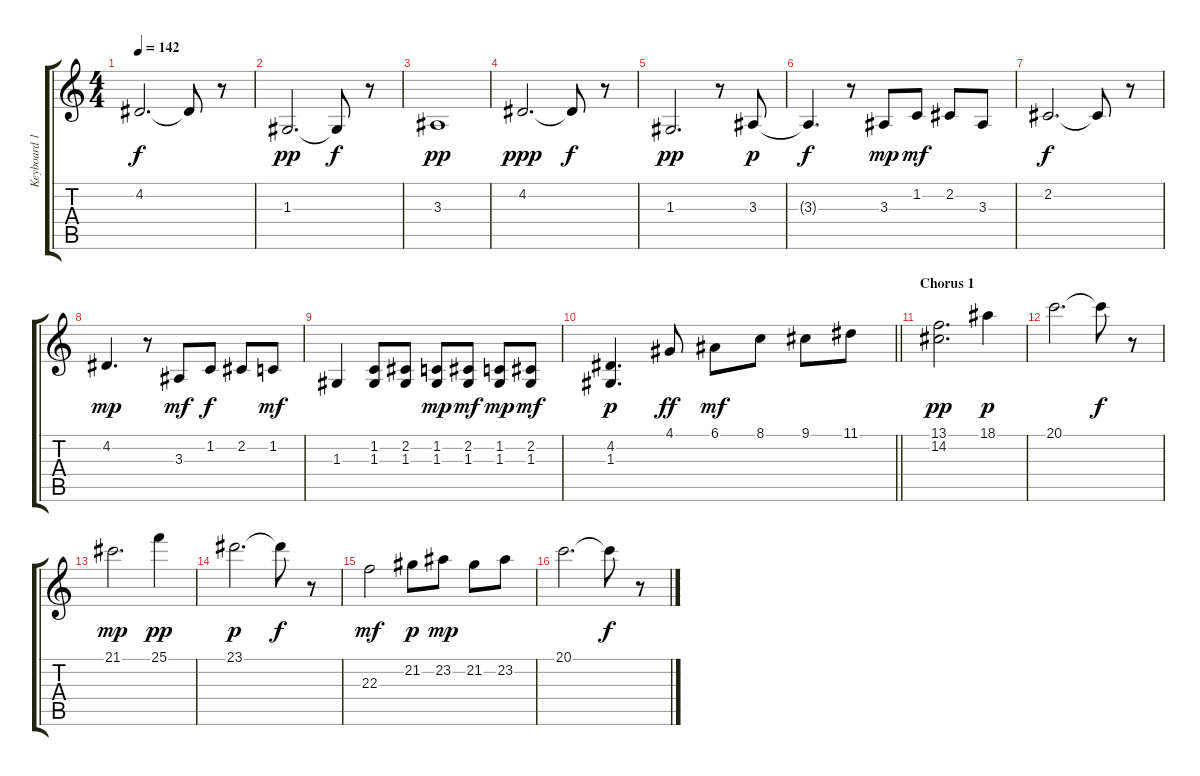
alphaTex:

\track ("Keyboard 1" "Keyboard 1") {instrument stringensemble1}
\staff {score tabs}
\tuning (E4 B3 G3 D3 A2 E2) {hide}
\ts (4 4)
\tempo 142
\clef g2
\ks c
4.2.2{d dy f} 4.2{t}.8 r.8 |
1.3.2{d dy pp} 1.3{t}.8{dy f} r.8 |
3.3.1{dy pp} |
4.2.2{d dy ppp} 4.2{t}.8{dy f} r.8 |
1.3.2{d dy pp} r.8 3.3.8{dy p} |
3.3{t}.4{d dy f} r.8 3.3.8{dy mp} 1.2.8{dy mf} 2.2.8 3.3.8 |
2.2.2{d dy f} 2.2{t}.8 r.8 |
4.2.4{d dy mp} r.8 3.3.8{dy mf} 1.2.8{dy f} 2.2.8 1.2.8{dy mf} |
1.3.4 (1.2 1.3).8 (2.2 1.3).8 (1.2 1.3).8{dy mp} (2.2 1.3).8{dy mf} (1.2 1.3).8{dy mp} (2.2 1.3).8{dy mf} |
\barLineRight lightlight
(4.2 1.3).4{d dy p} 4.1.8{dy ff} 6.1.8{dy mf} 8.1.8 9.1.8 11.1.8 |
\section ("" "Chorus 1")
(13.1 14.2).2{d dy pp} 18.1.4{dy p} |
20.1.2{d} 20.1{t}.8{dy f} r.8 |
21.1.2{d dy mp} 25.1.4{dy pp} |
23.1.2{d dy p} 23.1{t}.8{dy f} r.8 |
22.3.2{dy mf} 21.2.8{dy p} 23.2.8{dy mp} 21.2.8 23.2.8 |
20.1.2{d} 20.1{t}.8{dy f} r.8
